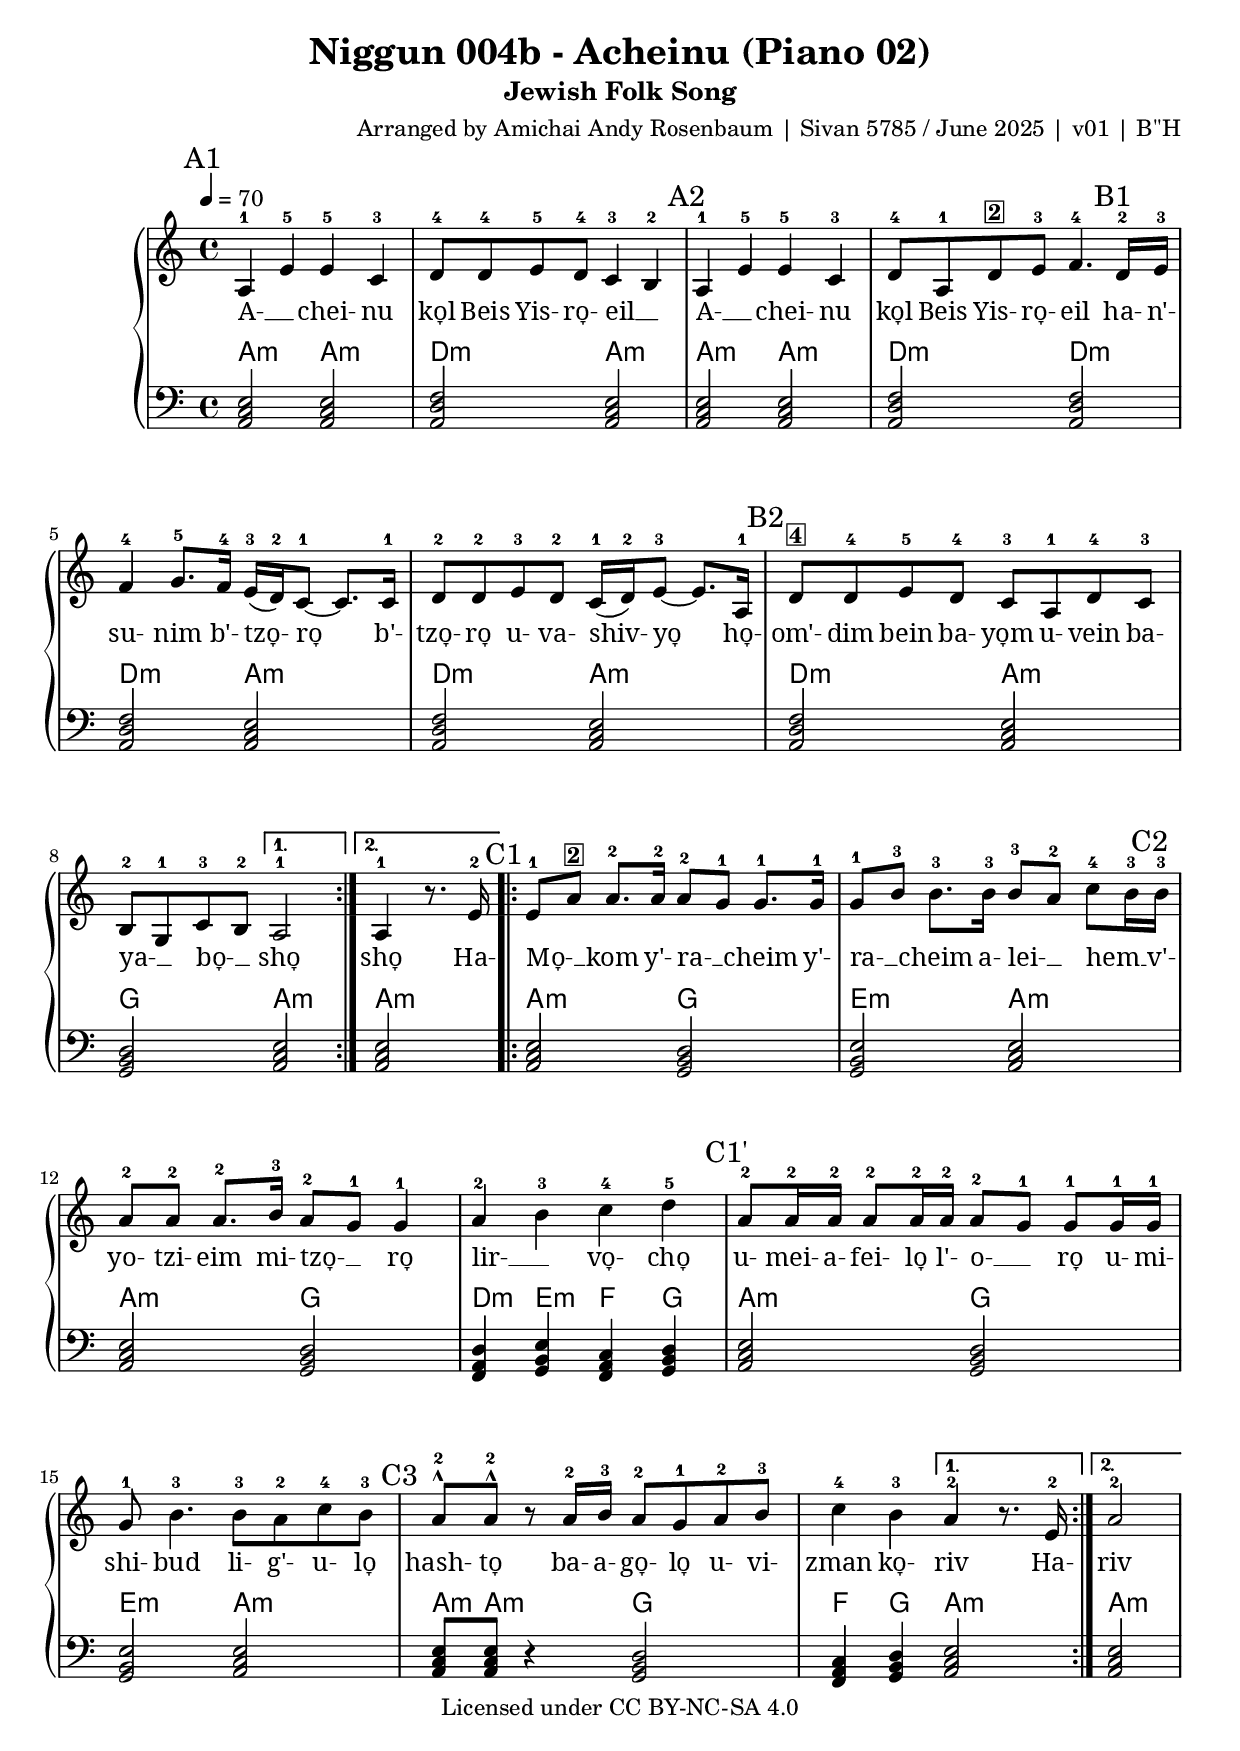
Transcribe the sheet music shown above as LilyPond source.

\version "2.24.4"


\header {
  title = "Niggun 004b - Acheinu (Piano 02)"
  subtitle = "Jewish Folk Song"
%   subsubtitle = "Transliteration Style: Tehillat Hashem English"
  % subsubtitle = "Transliteration Style: Modern Israeli"
%   subsubtitle = "Transliteration Style: ArtScroll Ashkenazi"
  arranger = "Arranged by Amichai Andy Rosenbaum | Sivan 5785 / June 2025 | v01 | B''H"
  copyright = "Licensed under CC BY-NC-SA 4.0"
}


upperAOne = \relative c' {
  \mark \markup { "A1" }
  a4-1 e'-5 e-5 c-3 d8-4 d-4 e-5 d-4 c4-3 b4-2
}

upperATwo = \relative c' {
  \mark \markup { "A2" }
a4-1 e'-5 e-5 c-3 d8-4 a-1 d^\markup{ \bold \box 2 } e-3 f4.-4
}

upperBOne = \relative c' {
  \mark \markup { "B1" }
  d16-2 e-3 | f4-4 g8.-5 f16-4 e-3( d-2) c8-1~ 8. c16-1 d8-2 d-2 e-3 d-2 c16-1( d-2) e8-3~ 8.
}

passingToBTwo = \relative c' {
  a16-1 |
}

upperBTwoCommon = \relative c' {
  \mark \markup { "B2" }
d8^\markup{ \bold \box 4 } d-4 e-5 d-4 c-3 a-1 d-4 c-3 | b8-2 g-1 c-3 b-2 
}

upperBTwoX = \relative c' {
  a2-1
}

upperBTwoY = \relative c' {
  a4-1 r8.
}

% upperBTwoY = \relative c' {
%   \mark \markup { "B2'" }
%   d8-2 d-2 e-3 d-2 c-1 a'-3 d-5 c-4 | b-3 g-1 c-4 b-3 a4..-2
% }

passingToC = \relative c' {
  e16-2
}


upperCOne = \relative c' {
  \mark \markup { "C1" }
e8-1 a^\markup { \bold \box 2 } a8.-2 a16-2 a8-2 g-1 g8.-1 g16-1 g8-1 b-3 b8.-3 b16-3 b8-3 a-2 c-4 b16-3
}

upperCTwo = \relative c'' {
  \mark \markup { "C2" }
  b16-3 a8-2 a-2 a8.-2 b16-3 a8-2 g-1 g4-1 a-2 b-3 c-4 d-5
}

  % u- mei- a- fei- lah l'- o- rah u- mi- shi- bud li- g'- u- lah
upperDOne = \relative c'' {
  \mark \markup { "C1'" }
  a8-2 a16-2 a16-2 a8-2 a16-2 a16-2 a8-2 g-1 g8-1 g16-1 g-1 g8-1 b4.-3 b8-3 a-2 c-4 b8-3
}

  % hash- ta ba- 'a- ga- la u- vi- zman ka- riv
upperDTwo = \relative c'' {
  \mark \markup { "C3" }
  a8^^-2 a8^^-2 r8 a16-2 b-3 a8-2 g-1 a-2 b-3 c4-4 b-3
}

endingOne = \relative c'' {
  a4-2 r8. e16-2
}

endingTwo = \relative c'' {
  a2-2
}

upper = \relative c' {
  \clef treble
  \key a \minor
  \time 4/4
  \tempo 4 = 70

  \repeat volta 2 {
  \upperAOne
  \upperATwo
  \upperBOne
  \passingToBTwo
  \upperBTwoCommon

  \alternative {
    \upperBTwoX
    \upperBTwoY
    }
  }

  \passingToC
  \repeat volta 2 {
  \upperCOne
  \upperCTwo

  \upperDOne
  \upperDTwo

  \alternative {
    \endingOne
    \endingTwo
    }
  }
}

lowerNames = \chordmode {
	% Acheinu 1
	a,,2:m a,,:m
	| \invertChords 2 d,,:m a,,:m
	% Acheinu 2
	| a,,2:m a,,:m
	| \invertChords 2 d,,:m \invertChords 2 d,,:m
	% ha n'sunim
	| \invertChords 2 d,,:m a,,:m
	| \invertChords 2 d,,:m a,,:m
	% ha omdim
	| \invertChords 2 d,,:m a,,:m
	| g,,2 a,,:m
	% ha omdim 2nd time
%   | \invertChords 2 d,,:m a,,:m
%   | g,,2 a,,:m
	a,,:m
	% hamokom
	| a,,2:m g,,2
	| \invertChords 1 e,,2:m a,,2:m
	% v'yotzieim
	| a,,2:m g,,2
	| \invertChords 1 { d,,4:m e,,:m } f,, g,,
	% u'meiafeila
	| a,,2:m g,,2
	| \invertChords 1 e,,2:m a,,2:m
	% hashta
	| a,,8:m a,,8:m r4 g,,2
	| f,,4 g,,4 a,,2:m
	% end of repeat
	| a,,2:m
}

CupperAOne = \chordmode {
	% Acheinu 1
	a,,2:m a,,:m
	| \invertChords 2 d,,:m a,,:m
}

CupperATwo = \chordmode {
	% Acheinu 2
	| a,,2:m a,,:m
	| \invertChords 2 d,,:m \invertChords 2 d,,:m
}
CupperBOne = \chordmode {
	% ha n'sunim
	| \invertChords 2 d,,:m a,,:m
	| \invertChords 2 d,,:m a,,:m
}

CupperBTwoCommon = \chordmode {
	% ha omdim
	| \invertChords 2 d,,:m a,,:m | g,,2 
}

CupperBTwoX = \chordmode {
	a,,:m
}

CupperBTwoY = \chordmode {
	a,,:m
}

CupperCOne = \chordmode {
	% hamokom
	| a,,2:m g,,2
	| \invertChords 1 e,,2:m a,,2:m
}

CupperCTwo = \chordmode {
	% v'yotzieim
	| a,,2:m g,,2
	| \invertChords 1 { d,,4:m e,,:m } f,, g,,
}

CupperDOne = \chordmode {
	% u'meiafeila
	| a,,2:m g,,2
	| \invertChords 1 e,,2:m a,,2:m
}

CupperDTwo = \chordmode {
	% hashta
	| a,,8:m a,,8:m r4 g,,2
	| f,,4 g,,4
}

CendingOne = \chordmode {
	a,,2:m
}

CendingTwo = \chordmode {
	a,,2:m
}

lower = {
    \clef bass
    \key a \minor
	
  \repeat volta 2 {
  \CupperAOne
  \CupperATwo
  \CupperBOne
  \CupperBTwoCommon

  \alternative {
    \CupperBTwoX
    \CupperBTwoY
    }
  }

  \repeat volta 2 {
  \CupperCOne
  \CupperCTwo

  \CupperDOne
  \CupperDTwo

  \alternative {
    \CendingOne
    \CendingTwo
    }
  }
}

textAOne = \lyricmode {
  A- __ _ chei- nu ko̞l Beis Yis- ro̞- eil __ _
}
textAOneMI = \lyricmode {
  A- __ _ chei- nu kol Beit Yis- ra- 'el __ _
}
textAOneAA = \lyricmode {
  A- __ _ chay- nu kol Bays Yis- ro- ayl __ _
}


textATwo = \lyricmode {
  A- __ _ chei- nu ko̞l Beis Yis- ro̞- eil
}
textATwoMI = \lyricmode {
  A- __ _ chei- nu kol Beit Yis- ra- 'el
}
textATwoAA = \lyricmode {
  A- __ _ chay- nu kol Bays Yis- ro- ayl
}


textBOne = \lyricmode {
  ha- n'- su- nim b'- tzo̞- ro̞ b'- tzo̞- ro̞ u- va- shiv- yo̞
}
textBOneMI = \lyricmode {
  ha- ne- tu- nim be- tza- rah be- tza- rah u- va- shiv- yah
}
textBOneAA = \lyricmode {
  ha- n’- su- nim b’- tzo- ro b’- tzo- ro u- va- shiv- yo
}


textBConnector = \lyricmode {
  ho̞- om'- dim bein ba- yo̞m u- vein ba- ya- __ _ bo̞- __ _ 
}
textBConnectorMI = \lyricmode {
  ha- 'om- dim bein ba- yam u- vein ba- ya- __ _ ba- __ _ 
}
textBConnectorAA = \lyricmode {
  ho- ōm’- dim bayn ba- yom u- vayn ba- ya- __ _ bo- __ _ 
}


textBTwo = \lyricmode {
  sho̞
}
textBTwoMI = \lyricmode {
  shah
}
textBTwoAA = \lyricmode {
  sho
}


textCOne = \lyricmode {
  Ha- Mo̞- __ _ kom y'- ra- __ _ cheim y'- ra- __ _ cheim a- lei- __ _ hem __ _
}
textCOneMI = \lyricmode {
  Ha- Ma- __ _ kom ye- ra- __ _ chem ye- ra- __ _ chem a- lei- __ _ hem __ _
}
textCOneAA = \lyricmode {
  Ha- Mo- __ _ kōm y’- ra- __ _ chaym y’- ra- __ _ chaym a- lay- __ _ hem __ _
}


textCTwo = \lyricmode {
  v'- yo- tzi- eim mi- tzo̞- __ _ ro̞ lir- __ _ vo̞- cho̞
}
textCTwoMI = \lyricmode {
  ve- yo- tzi- 'em mi- tza- __ _ rah lir- __ _ va- chah
}
textCTwoAA = \lyricmode {
  v’- yō- tzi- aym mi- tzo- __ _ ro lir- __ _ vo- cho
}


textDOne = \lyricmode {
  u- mei- a- fei- lo̞ l'- o- __ _ ro̞ u- mi- shi- bud li- g'- u- lo̞
}
textDOneMI = \lyricmode {
  u- me- 'a- fe- lah le- 'o- __ _ rah u- mi- shi'- bud li- ge- 'u- lah
}
textDOneAA = \lyricmode {
  u- may- a- fay- lo l’- ō- __ _ ro u- mi- shi- bud li- g’- u- lo
}


textCIntoRepeat = \lyricmode {
  Ha-
}
textCIntoRepeatMI = \lyricmode {
  Ha-
}
textCIntoRepeatAA = \lyricmode {
  Ha-
}


textDTwo = \lyricmode {
  hash- to̞ ba- a- go̞- lo̞ u- vi- zman ko̞- riv
}
textDTwoMI = \lyricmode {
  hash- ta ba- 'a- ga- la u- vi- zman ka- riv
}
textDTwoAA = \lyricmode {
  hash- to ba- a- go- lo u- vi- zman ko- riv
}


textLastWord = \lyricmode {
  riv
}
textLastWordMI = \lyricmode {
  riv
}
textLastWordAA = \lyricmode {
  riv
}


textAll = {
  \textAOne
  \textATwo
  \textBOne
  \textBConnector
  \textBTwo
  \textBTwo
  \textCOne
  \textCTwo
  \textDOne
  \textDTwo
  \textCIntoRepeat
  \textLastWord
}

textAllMI = {
  \textAOneMI
  \textATwoMI
  \textBOneMI
  \textBConnectorMI
  \textBTwoMI
  \textBTwoMI
  \textCOneMI
  \textCTwoMI
  \textDOneMI
  \textDTwoMI
  \textCIntoRepeatMI
  \textLastWordMI
}

textAllAA = {
  \textAOneAA
  \textATwoAA
  \textBOneAA
  \textBConnectorAA
  \textBTwoAA
  \textBTwoAA
  \textCOneAA
  \textCTwoAA
  \textDOneAA
  \textDTwoAA
  \textCIntoRepeatAA
  \textLastWordAA
}

% ====== %
% Staves %
% ====== %

upperStaff = \new Staff = upper { \set Staff.midiInstrument = #"acoustic grand" \new Voice = "singer" \upper }

finalLyrics = \new Lyrics \lyricsto "singer" {
      \textAll
      % \textAllMI
%       \textAllAA
    }
	
chordNamesStaff = \new ChordNames { \set noChordSymbol = "" \lowerNames }

lowerStaff = \new Staff = lower { \set Staff.midiInstrument = #"acoustic grand" \lower }

% ======= %
% Compile %
% ======= %

theScore = {
  \new PianoStaff <<
	  \upperStaff
	  \finalLyrics
	  \chordNamesStaff
	  \lowerStaff 
  >>
}

theScoreForMidi = {
  \new PianoStaff <<
	  \upperStaff
	  \lowerStaff
  >>
}

\score {
	{

    \theScore
}
  \layout {
    \context {
      \Lyrics
      \override LyricText.font-name = #"Garamond"
    }
 }
  % \midi { \context { \Score midiRepeatTypes #onlyRepeats } }
}

\score {
\unfoldRepeats {
  \theScoreForMidi
}
  \midi { }
}

\markup {
  \fill-line {
    \column {
      \line { Our brethren, the entire Jewish People }
      \vspace #0.6
      \line { who are delivered into confinement and captivity }
      \vspace #0.6
      \line { whether they be on the sea or dry land }
      \vspace #0.6
      \line { May the Omnipresent have mercy on them }
      \line { and remove them from distress to relief }
      \vspace #0.6
      \line { and from darkness to light }
      \vspace #0.6
      \line { and from subjugation to redemption }
      \vspace #0.6
      \line { now, speedily, and close at hand }
    }
    % \hspace #0
    \hspace #0.1
    \column  {
      \right-align {
      \fontsize #1.5 {
      \line { יִשְׂרָאֵל בֵּית כָּל אַחֵינוּ }
      \vspace #0.6
      \line { וּבַשִּׁבְיָה בְּצָרָה הַנְּתוּנִים }
      \vspace #0.6
      \line { בַּיַּבָּשָׁה וּבֵין בַּיָּם בֵּין הָעוֹמְדִים }
      \vspace #0.6
      \line { עֲלֵיהֶם יְרַחֵם הַמָּקוֹם }
      \line { לִרְוָחָה מִצָּרָה וְיוֹצִיאֵם }
      \vspace #0.6
      \line { לְאוֹרָה וּמֵאֲפֵלָה }
      \vspace #0.6
      \line { לִגְאֻלָּה וּמִשִּׁעְבּוּד }
      \vspace #0.6
      \line { קָרִיב וּבִזְמַן בַּעֲגָלָא הַשְׁתָּא }
      %  {
    }
    }
    }
    \hspace #8
  }
}


\markup {
  \vspace #3
  \fill-line {
  \abs-fontsize #10
  \center-column {
  \line { Hebrew Source: Zemirot Database https://zemirotdatabase.org/view_song.php?id=19 }
  \line { English Translation: Aish https://aish.com/a_prayer_of_the_jewish_people/ }
}
}
}
